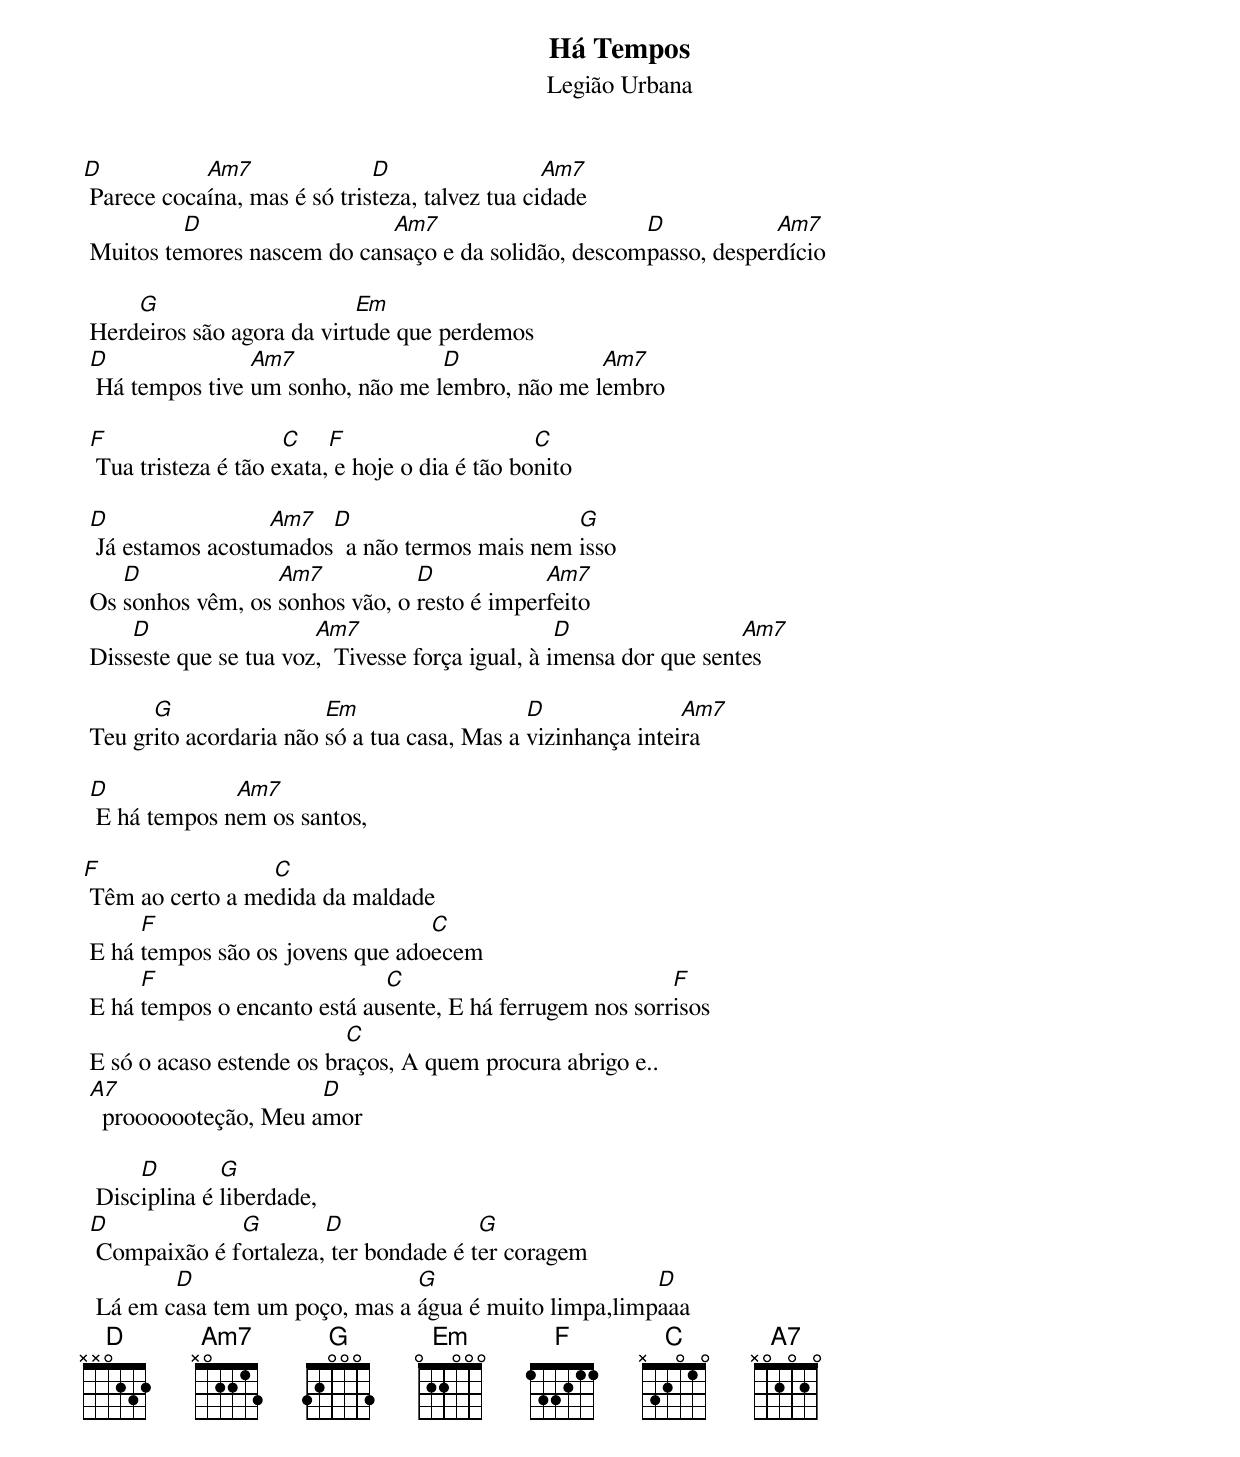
Há Tempos
Legião Urbana

D           Am7               D                  Am7
 Parece cocaína, mas é só tristeza, talvez tua cidade
          D                  Am7                      D            Am7
 Muitos temores nascem do cansaço e da solidão, descompasso, desperdício

     G                      Em
 Herdeiros são agora da virtude que perdemos
 D               Am7               D              Am7
  Há tempos tive um sonho, não me lembro, não me lembro

 F                    C    F                     C
  Tua tristeza é tão exata, e hoje o dia é tão bonito

 D                 Am7  D                       G
  Já estamos acostumados  a não termos mais nem isso
    D              Am7           D            Am7
 Os sonhos vêm, os sonhos vão, o resto é imperfeito
     D                  Am7                        D                 Am7
 Disseste que se tua voz,  Tivesse força igual, à imensa dor que sentes

       G                 Em                   D               Am7
 Teu grito acordaria não só a tua casa, Mas a vizinhança inteira

 D             Am7
  E há tempos nem os santos,

F                 C
 Têm ao certo a medida da maldade
      F                           C
 E há tempos são os jovens que adoecem
      F                       C                            F
 E há tempos o encanto está ausente, E há ferrugem nos sorrisos
                           C
 E só o acaso estende os braços, A quem procura abrigo e..
 A7                    D
   prooooooteção, Meu amor

      D        G
  Disciplina é liberdade,
 D             G        D               G
  Compaixão é fortaleza, ter bondade é ter coragem
         D                      G                      D
  Lá em casa tem um poço, mas a água é muito limpa,limpaaa
